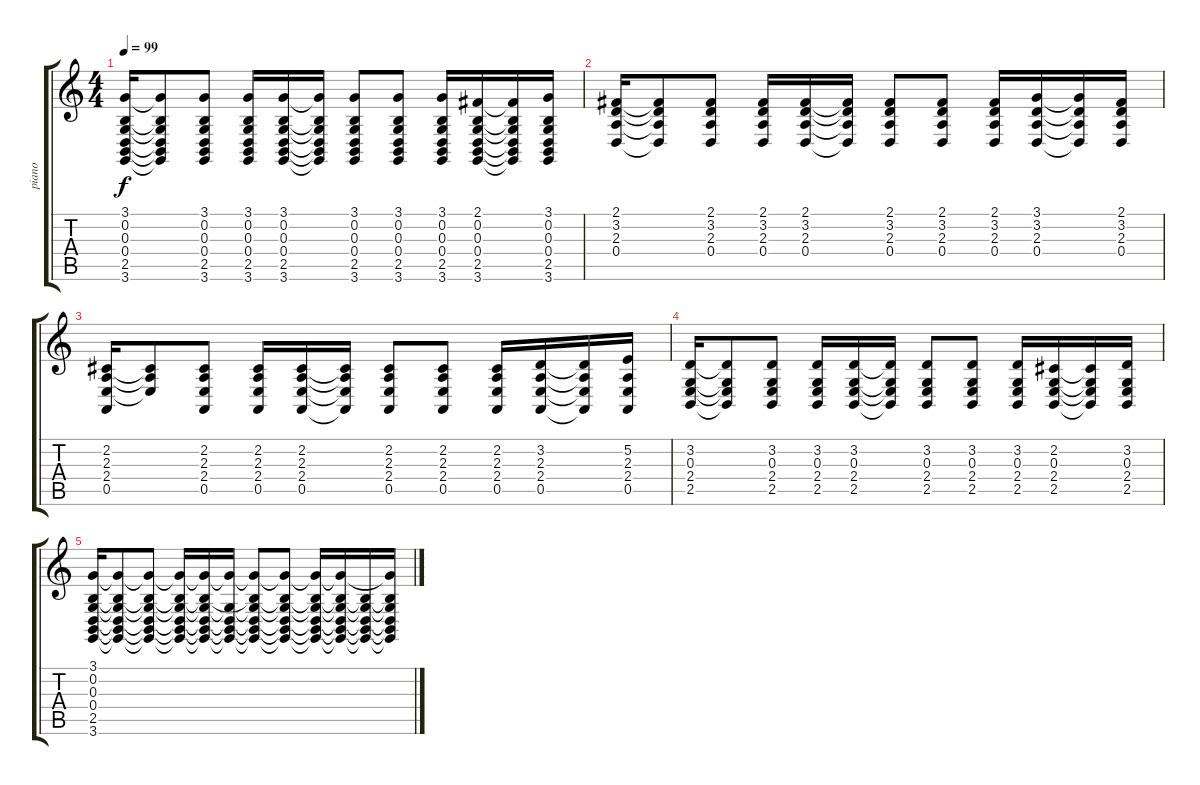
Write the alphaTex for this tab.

\track ("piano" "piano") {instrument brightacousticpiano}
\staff {score tabs}
\tuning (E4 B3 G3 D3 A2 E2) {hide}
\ts (4 4)
\tempo 99
\clef g2
\ks c
(3.1 0.2 0.3 0.4 2.5 3.6).16{dy f} (3.1{t} 0.2{t} 0.3{t} 0.4{t} 2.5{t} 3.6{t}).8 (3.1 0.2 0.3 0.4 2.5 3.6).8 (3.1 0.2 0.3 0.4 2.5 3.6).16 (3.1 0.2 0.3 0.4 2.5 3.6).16 (3.1{t} 0.2{t} 0.3{t} 0.4{t} 2.5{t} 3.6{t}).16 (3.1 0.2 0.3 0.4 2.5 3.6).8 (3.1 0.2 0.3 0.4 2.5 3.6).8 (3.1 0.2 0.3 0.4 2.5 3.6).16 (2.1 0.2 0.3 0.4 2.5 3.6).16 (2.1{t} 0.2{t} 0.3{t} 0.4{t} 2.5{t} 3.6{t}).16 (3.1 0.2 0.3 0.4 2.5 3.6).16 |
(2.1 3.2 2.3 0.4).16 (2.1{t} 3.2{t} 2.3{t} 0.4{t}).8 (2.1 3.2 2.3 0.4).8 (2.1 3.2 2.3 0.4).16 (2.1 3.2 2.3 0.4).16 (2.1{t} 3.2{t} 2.3{t} 0.4{t}).16 (2.1 3.2 2.3 0.4).8 (2.1 3.2 2.3 0.4).8 (2.1 3.2 2.3 0.4).16 (3.1 3.2 2.3 0.4).16 (3.1{t} 3.2{t} 2.3{t} 0.4{t}).16 (2.1 3.2 2.3 0.4).16 |
(2.2 2.3 2.4 0.5).16 (2.2{t} 2.3{t} 2.4{t}).8 (2.2 2.3 2.4 0.5).8 (2.2 2.3 2.4 0.5).16 (2.2 2.3 2.4 0.5).16 (2.2{t} 2.3{t} 2.4{t} 0.5{t}).16 (2.2 2.3 2.4 0.5).8 (2.2 2.3 2.4 0.5).8 (2.2 2.3 2.4 0.5).16 (3.2 2.3 2.4 0.5).16 (3.2{t} 2.3{t} 2.4{t} 0.5{t}).16 (5.2 2.3 2.4 0.5).16 |
(3.2 0.3 2.4 2.5).16 (3.2{t} 0.3{t} 2.4{t} 2.5{t}).8 (3.2 0.3 2.4 2.5).8 (3.2 0.3 2.4 2.5).16 (3.2 0.3 2.4 2.5).16 (3.2{t} 0.3{t} 2.4{t} 2.5{t}).16 (3.2 0.3 2.4 2.5).8 (3.2 0.3 2.4 2.5).8 (3.2 0.3 2.4 2.5).16 (2.2 0.3 2.4 2.5).16 (2.2{t} 0.3{t} 2.4{t} 2.5{t}).16 (3.2 0.3 2.4 2.5).16 |
(3.1 0.2 0.3 0.4 2.5 3.6).16 (3.1{t} 0.2{t} 0.3{t} 0.4{t} 2.5{t} 3.6{t}).8 (3.1{t} 0.2{t} 0.3{t} 0.4{t} 2.5{t} 3.6{t}).8 (3.1{t} 0.2{t} 0.3{t} 0.4{t} 2.5{t} 3.6{t}).16 (3.1{t} 0.2{t} 0.3{t} 0.4{t} 2.5{t} 3.6{t}).16 (3.1{t} 0.3{t} 0.4{t} 2.5{t} 3.6{t}).16 (3.1{t} 0.2{t} 0.3{t} 0.4{t} 2.5{t} 3.6{t}).8 (3.1{t} 0.2{t} 0.3{t} 0.4{t} 2.5{t} 3.6{t}).8 (3.1{t} 0.2{t} 0.3{t} 0.4{t} 2.5{t} 3.6{t}).16 (3.1{t} 0.2{t} 0.3{t} 0.4{t} 2.5{t} 3.6{t}).16 (0.2{t} 0.3{t} 0.4{t} 2.5{t} 3.6{t}).16 (3.1{t} 0.2{t} 0.3{t} 0.4{t} 2.5{t} 3.6{t}).16
